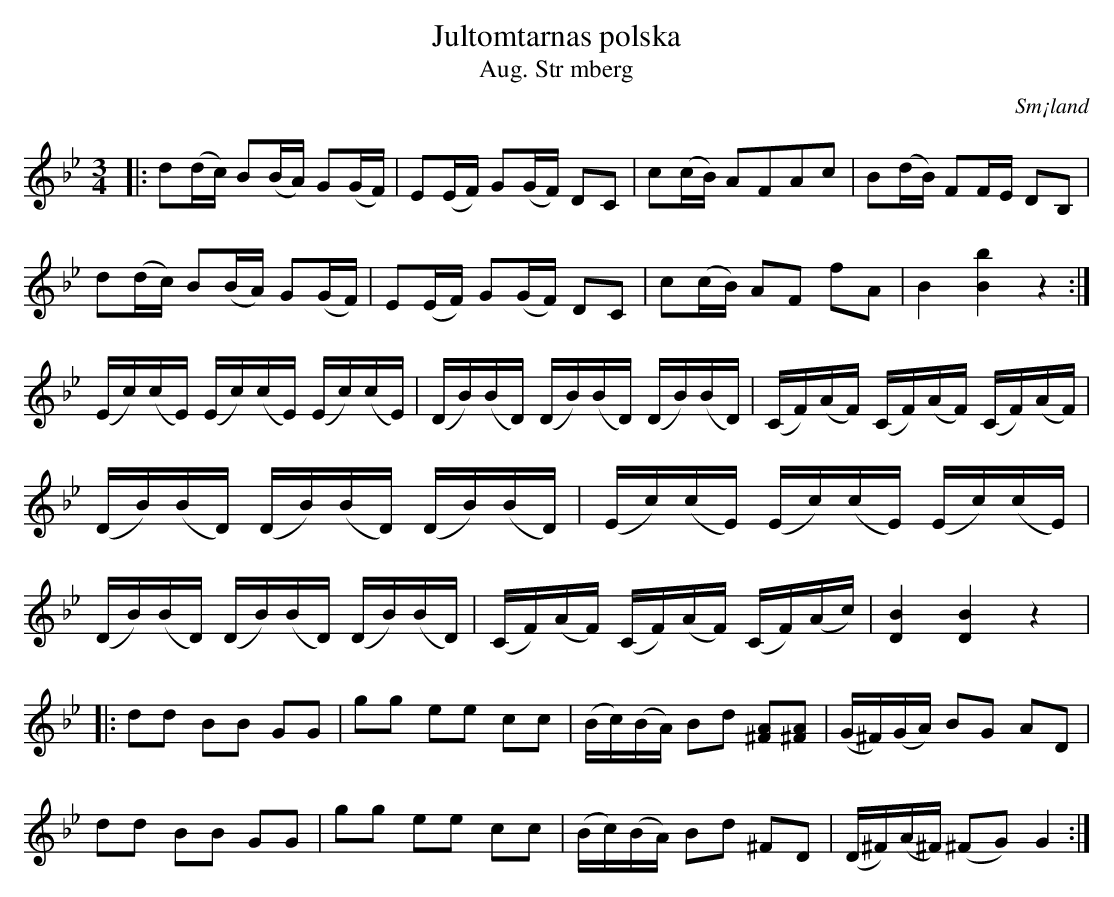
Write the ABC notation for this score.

X:1
T:Jultomtarnas polska
T:Aug. Str mberg
O:Sm¡land
M:3/4
L:1/16
K:Gm
|: d2(dc) B2(BA) G2(GF) | E2(EF) G2(GF) D2C2 | c2(cB) A2F2A2c2 | B2(dB) F2FE D2B,2 |
   d2(dc) B2(BA) G2(GF) | E2(EF) G2(GF) D2C2 | c2(cB) A2F2 f2A2 | B4 [Bb]4 z4 :|
(Ec)(cE) (Ec)(cE) (Ec)(cE) | (DB)(BD) (DB)(BD) (DB)(BD) | (CF)(AF) (CF)(AF) (CF)(AF) | (DB)(BD) (DB)(BD) (DB)(BD) | (Ec)(cE) (Ec)(cE) (Ec)(cE) | (DB)(BD) (DB)(BD) (DB)(BD) | (CF)(AF) (CF)(AF) (CF)(Ac) | [DB]4 [DB]4 z4 |:
d2d2 B2B2 G2G2 | g2g2 e2e2 c2c2 | (Bc)(BA) B2d2 [^FA]2[^FA]2 | (G^F)(GA) B2G2 A2D2 |
d2d2 B2B2 G2G2 | g2g2 e2e2 c2c2 | (Bc)(BA) B2d2 ^F2D2 | (D^F)(A^F) (^F2G2) G4 :|
